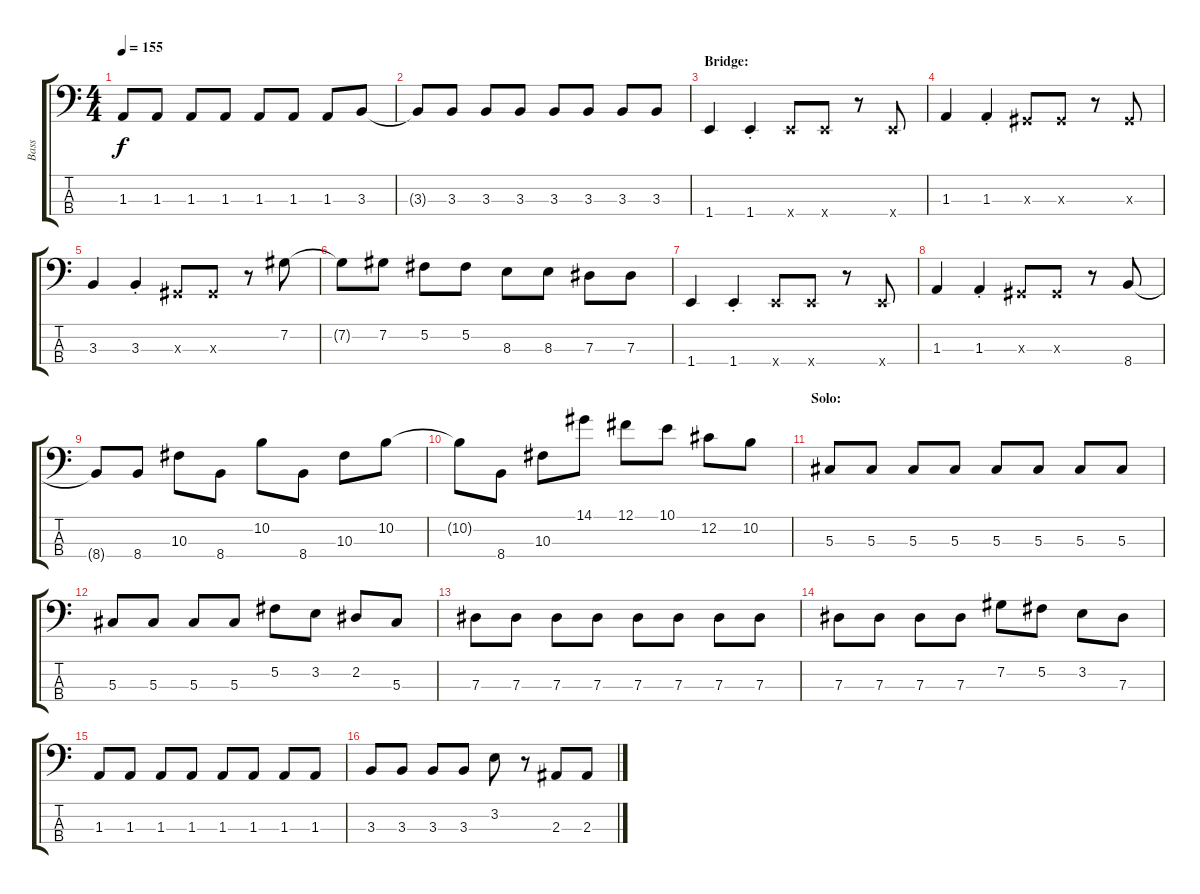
\track ("Bass" "Bass") {instrument slapbass2}
\staff {score tabs}
\tuning (Gb2 Db2 Ab1 Eb1) {hide}
\ts (4 4)
\tempo 155
\clef f4
\ks c
1.3.8{dy f} 1.3.8 1.3.8 1.3.8 1.3.8 1.3.8 1.3.8 3.3.8 |
3.3{t}.8 3.3.8 3.3.8 3.3.8 3.3.8 3.3.8 3.3.8 3.3.8 |
\section ("" "Bridge:")
1.4.4 1.4{st}.4 1.4{x}.8 1.4{x}.8 r.8 1.4{x}.8 |
1.3.4 1.3{st}.4 0.3{x}.8 0.3{x}.8 r.8 0.3{x}.8 |
3.3.4 3.3{st}.4 0.3{x}.8 0.3{x}.8 r.8 7.2.8 |
7.2{t}.8 7.2.8 5.2.8 5.2.8 8.3.8 8.3.8 7.3.8 7.3.8 |
1.4.4 1.4{st}.4 1.4{x}.8 1.4{x}.8 r.8 1.4{x}.8 |
1.3.4 1.3{st}.4 0.3{x}.8 0.3{x}.8 r.8 8.4.8 |
8.4{t}.8 8.4.8 10.3.8 8.4.8 10.2.8 8.4.8 10.3.8 10.2.8 |
10.2{t}.8 8.4.8 10.3.8 14.1.8 12.1.8 10.1.8 12.2.8 10.2.8 |
\section ("" "Solo:")
5.3.8 5.3.8 5.3.8 5.3.8 5.3.8 5.3.8 5.3.8 5.3.8 |
5.3.8 5.3.8 5.3.8 5.3.8 5.2.8 3.2.8 2.2.8 5.3.8 |
7.3.8 7.3.8 7.3.8 7.3.8 7.3.8 7.3.8 7.3.8 7.3.8 |
7.3.8 7.3.8 7.3.8 7.3.8 7.2.8 5.2.8 3.2.8 7.3.8 |
1.3.8 1.3.8 1.3.8 1.3.8 1.3.8 1.3.8 1.3.8 1.3.8 |
3.3.8 3.3.8 3.3.8 3.3.8 3.2.8 r.8 2.3.8 2.3.8
